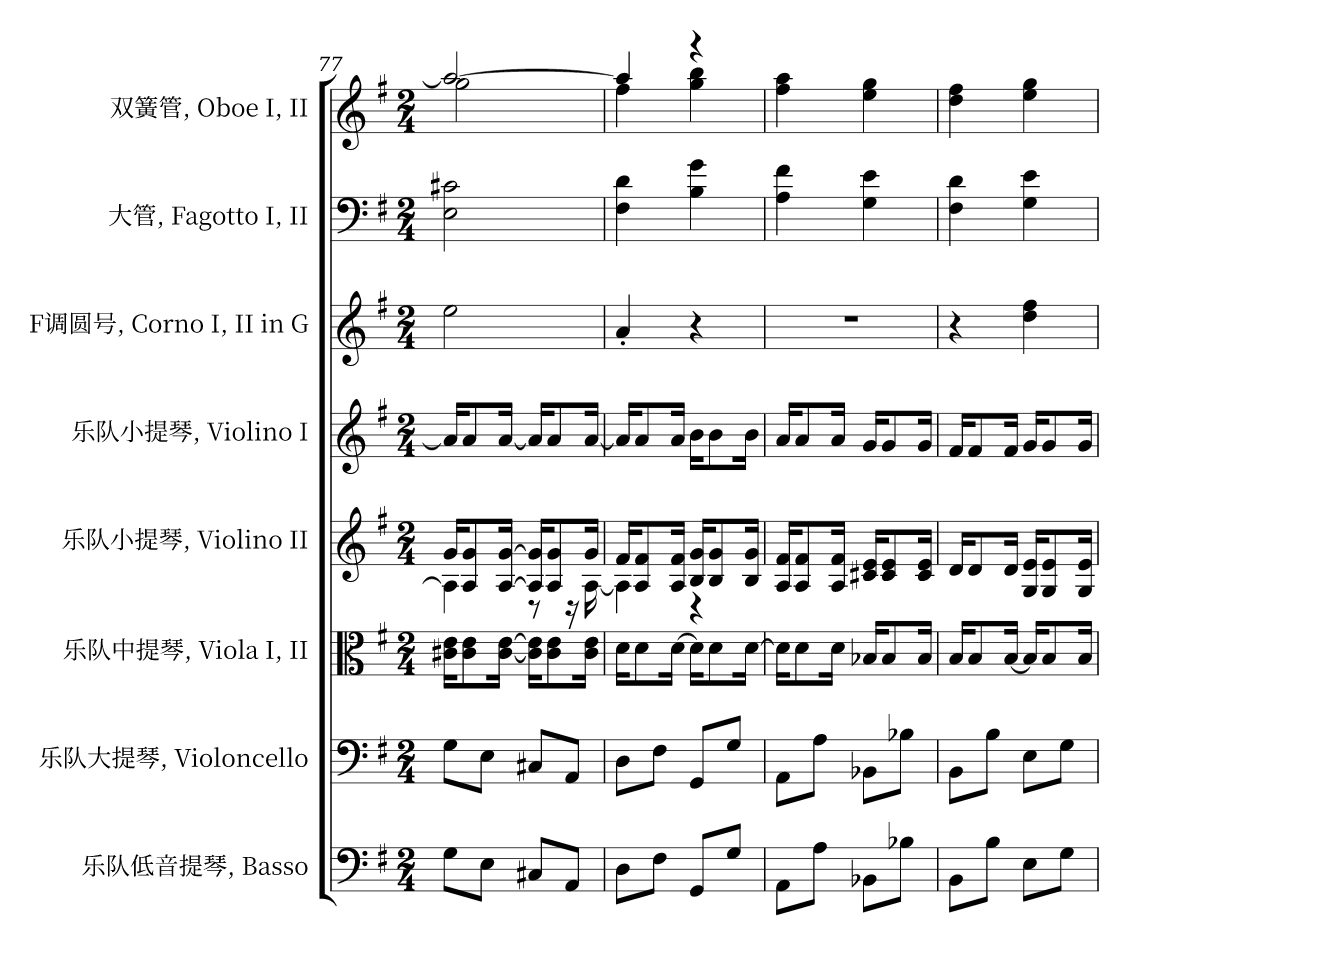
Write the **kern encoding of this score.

**kern	**kern	**kern	**kern	**kern	**kern	**kern	**kern
*part8	*part7	*part6	*part5	*part4	*part3	*part2	*part1
*staff8	*staff7	*staff6	*staff5	*staff4	*staff3	*staff2	*staff1
*I"乐队低音提琴, Basso	*I"乐队大提琴, Violoncello	*I"乐队中提琴, Viola I, II	*I"乐队小提琴, Violino II	*I"乐队小提琴, Violino I	*I"F调圆号, Corno I, II in G	*I"大管, Fagotto I, II	*I"双簧管, Oboe I, II
*	*	*	*	*	*	*	*I'Ob.
*clefF4	*clefF4	*clefC3	*clefG2	*clefG2	*clefG2	*clefF4	*clefG2
*ITrd7c12	*	*	*	*	*ITrd4c7	*	*
*k[f#]	*k[f#]	*k[f#]	*k[f#]	*k[f#]	*k[]	*k[f#]	*k[f#]
*M2/4	*M2/4	*M2/4	*M2/4	*M2/4	*M2/4	*M2/4	*M2/4
=77	=77	=77	=77	=77	=77	=77	=77
*	*	*	*^	*	*	*	*^
8GG\L	8G\L	16c#X\ 16e\KL	16g/KL	4A\]	16a/KL]	2a\	2E\ 2c#X\	2aa/_	2gg\
.	.	8c#\ 8e\	8A/ 8g/	.	8a/	.	.	.	.
8EE\J	8E\J	.	.	.	.	.	.	.	.
.	.	[16c#\ [16e\Jk	[16A/ [16g/Jk	.	[16a/Jk	.	.	.	.
8CC#X/L	8C#X/L	16c#\] 16e\]KL	16A/] 16g/]KL	8r	16a/KL]	.	.	.	.
.	.	8c#\ 8e\	8A/ 8g/	.	8a/	.	.	.	.
8AAA/J	8AA/J	.	.	16r	.	.	.	.	.
.	.	16c#\ 16e\Jk	16g/Jk	[16A\	[16a/Jk	.	.	.	.
=78	=78	=78	=78	=78	=78	=78	=78	=78	=78
8DD\L	8D\L	16d\KL	16f#/KL	4A\]	16a/KL]	4d'/	4F#\ 4d\	4aa/]	4ff#\
.	.	8d\	8A/ 8f#/	.	8a/	.	.	.	.
8FF#\J	8F#\J	.	.	.	.	.	.	.	.
.	.	[16d\Jk	16A/ 16f#/Jk	.	16a/Jk	.	.	.	.
8GGG/L	8GG/L	16d\KL]	16B/ 16g/KL	4r	16b\KL	4r	4B\ 4g\	4r	4gg\ 4bb\
.	.	8d\	8B/ 8g/	.	8b\	.	.	.	.
8GG/J	8G/J	.	.	.	.	.	.	.	.
.	.	[16d\Jk	16B/ 16g/Jk	.	16b\Jk	.	.	.	.
*	*	*	*v	*v	*	*	*	*v	*v
!!LO:PB:g=z
=79	=79	=79	=79	=79	=79	=79	=79
8AAA\L	8AA\L	16d\KL]	16A/ 16f#/KL	16a/KL	2r	4A\ 4f#\	4ff#\ 4aa\
.	.	8d\	8A/ 8f#/	8a/	.	.	.
8AA\J	8A\J	.	.	.	.	.	.
.	.	16d\Jk	16A/ 16f#/Jk	16a/Jk	.	.	.
8BBB-X\L	8BB-X\L	16B-X/KL	16c#X/ 16e/KL	16g/KL	.	4G\ 4e\	4ee\ 4gg\
.	.	8B-/	8c#/ 8e/	8g/	.	.	.
8BB-X\J	8B-X\J	.	.	.	.	.	.
.	.	16B-/Jk	16c#/ 16e/Jk	16g/Jk	.	.	.
=80	=80	=80	=80	=80	=80	=80	=80
8BBB\L	8BB\L	16B/KL	16d/KL	16f#/KL	4r	4F#\ 4d\	4dd\ 4ff#\
.	.	8B/	8d/	8f#/	.	.	.
8BB\J	8B\J	.	.	.	.	.	.
.	.	[16B/Jk	16d/Jk	16f#/Jk	.	.	.
8EE\L	8E\L	16B/KL]	16G/ 16e/KL	16g/KL	4g\ 4b\	4G\ 4e\	4ee\ 4gg\
.	.	8B/	8G/ 8e/	8g/	.	.	.
8GG\J	8G\J	.	.	.	.	.	.
.	.	16B/Jk	16G/ 16e/Jk	16g/Jk	.	.	.
=	=	=	=	=	=	=	=
*-	*-	*-	*-	*-	*-	*-	*-
